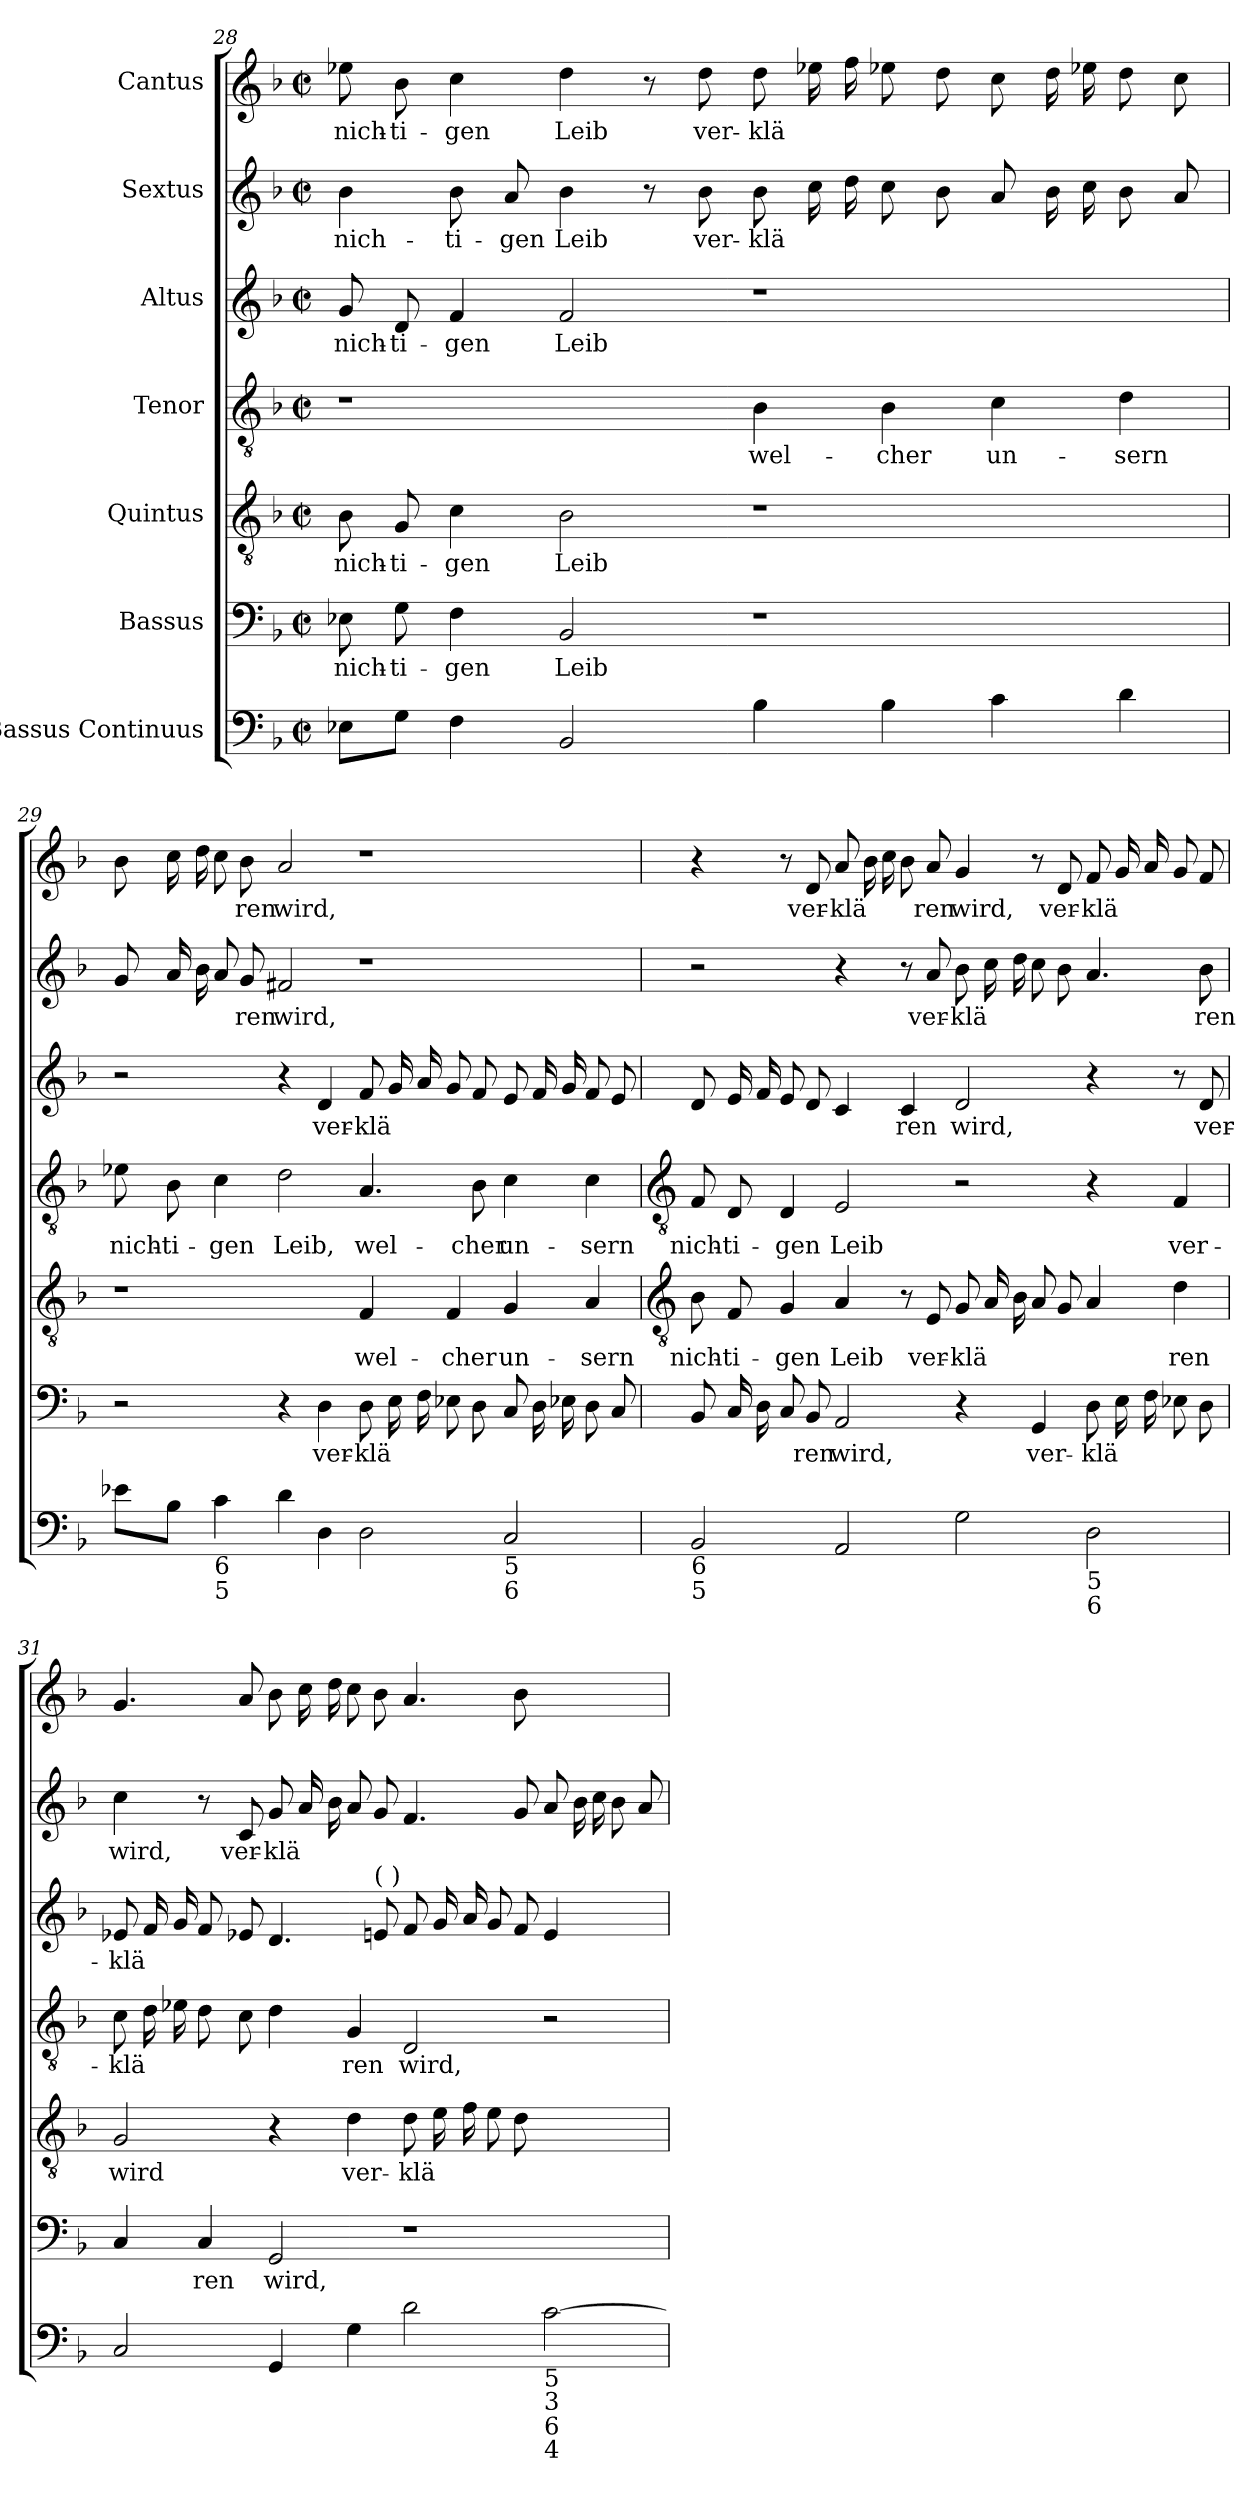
**kern	**kern	**text	**kern	**text	**kern	**text	**kern	**text	**kern	**text	**kern	**text
*part7	*part6	*part6	*part5	*part5	*part4	*part4	*part3	*part3	*part2	*part2	*part1	*part1
*staff7	*staff6	*staff6	*staff5	*staff5	*staff4	*staff4	*staff3	*staff3	*staff2	*staff2	*staff1	*staff1
*I"Bassus Continuus	*I"Bassus	*	*I"Quintus	*	*I"Tenor	*	*I"Altus	*	*I"Sextus	*	*I"Cantus	*
*clefF4	*clefF4	*	*clefGv2	*	*clefGv2	*	*clefG2	*	*clefG2	*	*clefG2	*
*k[b-]	*k[b-]	*	*k[b-]	*	*k[b-]	*	*k[b-]	*	*k[b-]	*	*k[b-]	*
*F:	*F:	*	*F:	*	*F:	*	*F:	*	*F:	*	*F:	*
*M4/2	*M4/2	*	*M4/2	*	*M4/2	*	*M4/2	*	*M4/2	*	*M4/2	*
*met(c|)	*met(c|)	*	*met(c|)	*	*met(c|)	*	*met(c|)	*	*met(c|)	*	*met(c|)	*
=28	=28	=28	=28	=28	=28	=28	=28	=28	=28	=28	=28	=28
!	!	!LO:LY:b	!	!LO:LY:b	!	!	!	!LO:LY:b	!	!LO:LY:b	!	!LO:LY:b
8E-XL	8E-X	nich-	8B-	nich-	1r	.	8g	nich-	4b-	nich-	8ee-X	nich-
!	!	!LO:LY:b	!	!LO:LY:b	!	!	!	!LO:LY:b	!	!	!	!LO:LY:b
8GJ	8G	-ti-	8G	-ti-	.	.	8d	-ti-	.	.	8b-	-ti-
!	!	!LO:LY:b	!	!LO:LY:b	!	!	!	!LO:LY:b	!	!LO:LY:b	!	!LO:LY:b
4F	4F	-gen	4c	-gen	.	.	4f	-gen	8b-	-ti-	4cc	-gen
!	!	!	!	!	!	!	!	!	!	!LO:LY:b	!	!
.	.	.	.	.	.	.	.	.	8a	-gen	.	.
!	!	!LO:LY:b	!	!LO:LY:b	!	!	!	!LO:LY:b	!	!LO:LY:b	!	!LO:LY:b
2BB-	2BB-	Leib	2B-	Leib	.	.	2f	Leib	4b-	Leib	4dd	Leib
.	.	.	.	.	.	.	.	.	8r	.	8r	.
!	!	!	!	!	!	!	!	!	!	!LO:LY:b	!	!LO:LY:b
.	.	.	.	.	.	.	.	.	8b-	ver-	8dd	ver-
!	!	!	!	!	!	!LO:LY:b	!	!	!	!LO:LY:b	!	!LO:LY:b
4B-	1r	.	1r	.	4B-	wel-	1r	.	8b-L	-klä	8ddL	-klä
.	.	.	.	.	.	.	.	.	16ccL	.	16ee-XL	.
.	.	.	.	.	.	.	.	.	16dd	.	16ff	.
!	!	!	!	!	!	!LO:LY:b	!	!	!	!	!	!
4B-	.	.	.	.	4B-	-cher	.	.	8cc	.	8ee-X	.
.	.	.	.	.	.	.	.	.	8b-J	.	8ddJ	.
!	!	!	!	!	!	!LO:LY:b	!	!	!	!	!	!
4c	.	.	.	.	4c	un-	.	.	8aL	.	8ccL	.
.	.	.	.	.	.	.	.	.	16b-L	.	16ddL	.
.	.	.	.	.	.	.	.	.	16cc	.	16ee-X	.
!	!	!	!	!	!	!LO:LY:b	!	!	!	!	!	!
4d	.	.	.	.	4d	-sern	.	.	8b-	.	8dd	.
.	.	.	.	.	.	.	.	.	8aJ	.	8ccJ	.
=29	=29	=29	=29	=29	=29	=29	=29	=29	=29	=29	=29	=29
!	!	!	!	!	!	!LO:LY:b	!	!	!	!	!	!
8e-XL	2r	.	1r	.	8e-X	nich-	2r	.	8gL	.	8b-L	.
!	!	!	!	!	!	!LO:LY:b	!	!	!	!	!	!
8B-J	.	.	.	.	8B-	-ti-	.	.	16aL	.	16ccL	.
.	.	.	.	.	.	.	.	.	16b-	.	16dd	.
!LO:TX:b:t=6	!	!	!	!	!	!	!	!	!	!	!	!
!LO:TX:b:t=5	!	!	!	!	!	!	!	!	!	!	!	!
!	!	!	!	!	!	!LO:LY:b	!	!	!	!	!	!
4c	.	.	.	.	4c	-gen	.	.	8aJ	.	8ccJ	.
!	!	!	!	!	!	!	!	!	!	!LO:LY:b	!	!LO:LY:b
.	.	.	.	.	.	.	.	.	8g	ren	8b-	ren
!	!	!	!	!	!	!LO:LY:b	!	!	!	!LO:LY:b	!	!LO:LY:b
4d	4r	.	.	.	2d	Leib,	4r	.	2f#X	wird,	2a	wird,
!	!	!LO:LY:b	!	!	!	!	!	!LO:LY:b	!	!	!	!
4D	4D	ver-	.	.	.	.	4d	ver-	.	.	.	.
!	!	!LO:LY:b	!	!LO:LY:b	!	!LO:LY:b	!	!LO:LY:b	!	!	!	!
2D	8DL	-klä	4F	wel-	4.A	wel-	8fL	-klä	1r	.	1r	.
.	16EL	.	.	.	.	.	16gL	.	.	.	.	.
.	16F	.	.	.	.	.	16a	.	.	.	.	.
!	!	!	!	!LO:LY:b	!	!	!	!	!	!	!	!
.	8E-X	.	4F	-cher	.	.	8g	.	.	.	.	.
!	!	!	!	!	!	!LO:LY:b	!	!	!	!	!	!
.	8DJ	.	.	.	8B-	-cher	8fJ	.	.	.	.	.
!LO:TX:b:t=5	!	!	!	!	!	!	!	!	!	!	!	!
!LO:TX:b:t=6	!	!	!	!	!	!	!	!	!	!	!	!
!	!	!	!	!LO:LY:b	!	!LO:LY:b	!	!	!	!	!	!
2C	8CL	.	4G	un-	4c	un-	8eL	.	.	.	.	.
.	16DL	.	.	.	.	.	16fL	.	.	.	.	.
.	16E-X	.	.	.	.	.	16g	.	.	.	.	.
!	!	!	!	!LO:LY:b	!	!LO:LY:b	!	!	!	!	!	!
.	8D	.	4A	-sern	4c	-sern	8f	.	.	.	.	.
.	8CJ	.	.	.	.	.	8eJ	.	.	.	.	.
!!LO:LB:g=z
=30	=30	=30	=30	=30	=30	=30	=30	=30	=30	=30	=30	=30
*	*	*	*clefGv2	*	*clefGv2	*	*	*	*	*	*	*
!LO:TX:b:t=6	!	!	!	!	!	!	!	!	!	!	!	!
!LO:TX:b:t=5	!	!	!	!	!	!	!	!	!	!	!	!
!	!	!	!	!LO:LY:b	!	!LO:LY:b	!	!	!	!	!	!
2BB-	8BB-L	.	8B-	nich-	8F	nich-	8dL	.	2r	.	4r	.
!	!	!	!	!LO:LY:b	!	!LO:LY:b	!	!	!	!	!	!
.	16CL	.	8F	-ti-	8D	-ti-	16eL	.	.	.	.	.
.	16D	.	.	.	.	.	16f	.	.	.	.	.
!	!	!	!	!LO:LY:b	!	!LO:LY:b	!	!	!	!	!	!
.	8CJ	.	4G	-gen	4D	-gen	8e	.	.	.	8r	.
!	!	!LO:LY:b	!	!	!	!	!	!	!	!	!	!LO:LY:b
.	8BB-	ren	.	.	.	.	8dJ	.	.	.	8d	ver-
!	!	!LO:LY:b	!	!LO:LY:b	!	!LO:LY:b	!	!	!	!	!	!LO:LY:b
2AA	2AA	wird,	4A	Leib	2E	Leib	4c	.	4r	.	8aL	-klä
.	.	.	.	.	.	.	.	.	.	.	16b-L	.
.	.	.	.	.	.	.	.	.	.	.	16cc	.
!	!	!	!	!	!	!	!	!LO:LY:b	!	!	!	!
.	.	.	8r	.	.	.	4c	ren	8r	.	8b-J	.
!	!	!	!	!LO:LY:b	!	!	!	!	!	!LO:LY:b	!	!LO:LY:b
.	.	.	8E	ver-	.	.	.	.	8a	ver-	8a	ren
!	!	!	!	!LO:LY:b	!	!	!	!LO:LY:b	!	!LO:LY:b	!	!LO:LY:b
2G	4r	.	8GL	-klä	2r	.	2d	wird,	8b-L	-klä	4g	wird,
.	.	.	16AL	.	.	.	.	.	16ccL	.	.	.
.	.	.	16B-	.	.	.	.	.	16dd	.	.	.
!	!	!LO:LY:b	!	!	!	!	!	!	!	!	!	!
.	4GG	ver-	8A	.	.	.	.	.	8cc	.	8r	.
!	!	!	!	!	!	!	!	!	!	!	!	!LO:LY:b
.	.	.	8GJ	.	.	.	.	.	8b-J	.	8d	ver-
!LO:TX:b:t=5	!	!	!	!	!	!	!	!	!	!	!	!
!LO:TX:b:t=6	!	!	!	!	!	!	!	!	!	!	!	!
!	!	!LO:LY:b	!	!	!	!	!	!	!	!	!	!LO:LY:b
2D	8DL	-klä	4A	.	4r	.	4r	.	4.a	.	8fL	-klä
.	16EL	.	.	.	.	.	.	.	.	.	16gL	.
.	16F	.	.	.	.	.	.	.	.	.	16a	.
!	!	!	!	!LO:LY:b	!	!LO:LY:b	!	!	!	!	!	!
.	8E-X	.	4d	ren	4F	ver-	8r	.	.	.	8g	.
!	!	!	!	!	!	!	!	!LO:LY:b	!	!LO:LY:b	!	!
.	8DJ	.	.	.	.	.	8d	ver-	8b-	ren	8fJ	.
=31	=31	=31	=31	=31	=31	=31	=31	=31	=31	=31	=31	=31
!	!	!	!	!LO:LY:b	!	!LO:LY:b	!	!LO:LY:b	!	!LO:LY:b	!	!
2C	4C	.	2G	wird	8cL	-klä	8e-XL	-klä	4cc	wird,	4.g	.
.	.	.	.	.	16dL	.	16fL	.	.	.	.	.
.	.	.	.	.	16e-X	.	16g	.	.	.	.	.
!	!	!LO:LY:b	!	!	!	!	!	!	!	!	!	!
.	4C	ren	.	.	8d	.	8f	.	8r	.	.	.
!	!	!	!	!	!	!	!	!	!	!LO:LY:b	!	!
.	.	.	.	.	8cJ	.	8e-XJ	.	8c	ver-	8a	.
!	!	!LO:LY:b	!	!	!	!	!	!	!	!LO:LY:b	!	!
4GG	2GG	wird,	4r	.	4d	.	4.d	.	8gL	-klä	8b-L	.
.	.	.	.	.	.	.	.	.	16aL	.	16ccL	.
.	.	.	.	.	.	.	.	.	16b-	.	16dd	.
!	!	!	!	!LO:LY:b	!	!LO:LY:b	!	!	!	!	!	!
4G	.	.	4d	ver-	4G	ren	.	.	8a	.	8cc	.
!	!	!	!	!	!	!	!LO:TX:a:t=(  )	!	!	!	!	!
.	.	.	.	.	.	.	8e	.	8gJ	.	8b-J	.
!	!	!	!	!LO:LY:b	!	!LO:LY:b	!	!	!	!	!	!
2d	1r	.	8dL	-klä	2D	wird,	8fL	.	4.f	.	4.a	.
.	.	.	16eL	.	.	.	16gL	.	.	.	.	.
.	.	.	16f	.	.	.	16a	.	.	.	.	.
.	.	.	8e	.	.	.	8g	.	.	.	.	.
.	.	.	8dJ	.	.	.	8fJ	.	8g	.	8b-	.
!LO:TX:b:t=5\n3	!	!	!	!	!	!	!	!	!	!	!	!
!LO:TX:b:t=6\n4	!	!	!	!	!	!	!	!	!	!	!	!
[2c	.	.	[2cyy	.	2r	.	4e	.	8aL	.	[2ccyy	.
.	.	.	.	.	.	.	.	.	16b-L	.	.	.
.	.	.	.	.	.	.	.	.	16cc	.	.	.
.	.	.	.	.	.	.	[4fyy	.	8b-	.	.	.
.	.	.	.	.	.	.	.	.	8aJ	.	.	.
=	=	=	=	=	=	=	=	=	=	=	=	=
*-	*-	*-	*-	*-	*-	*-	*-	*-	*-	*-	*-	*-
